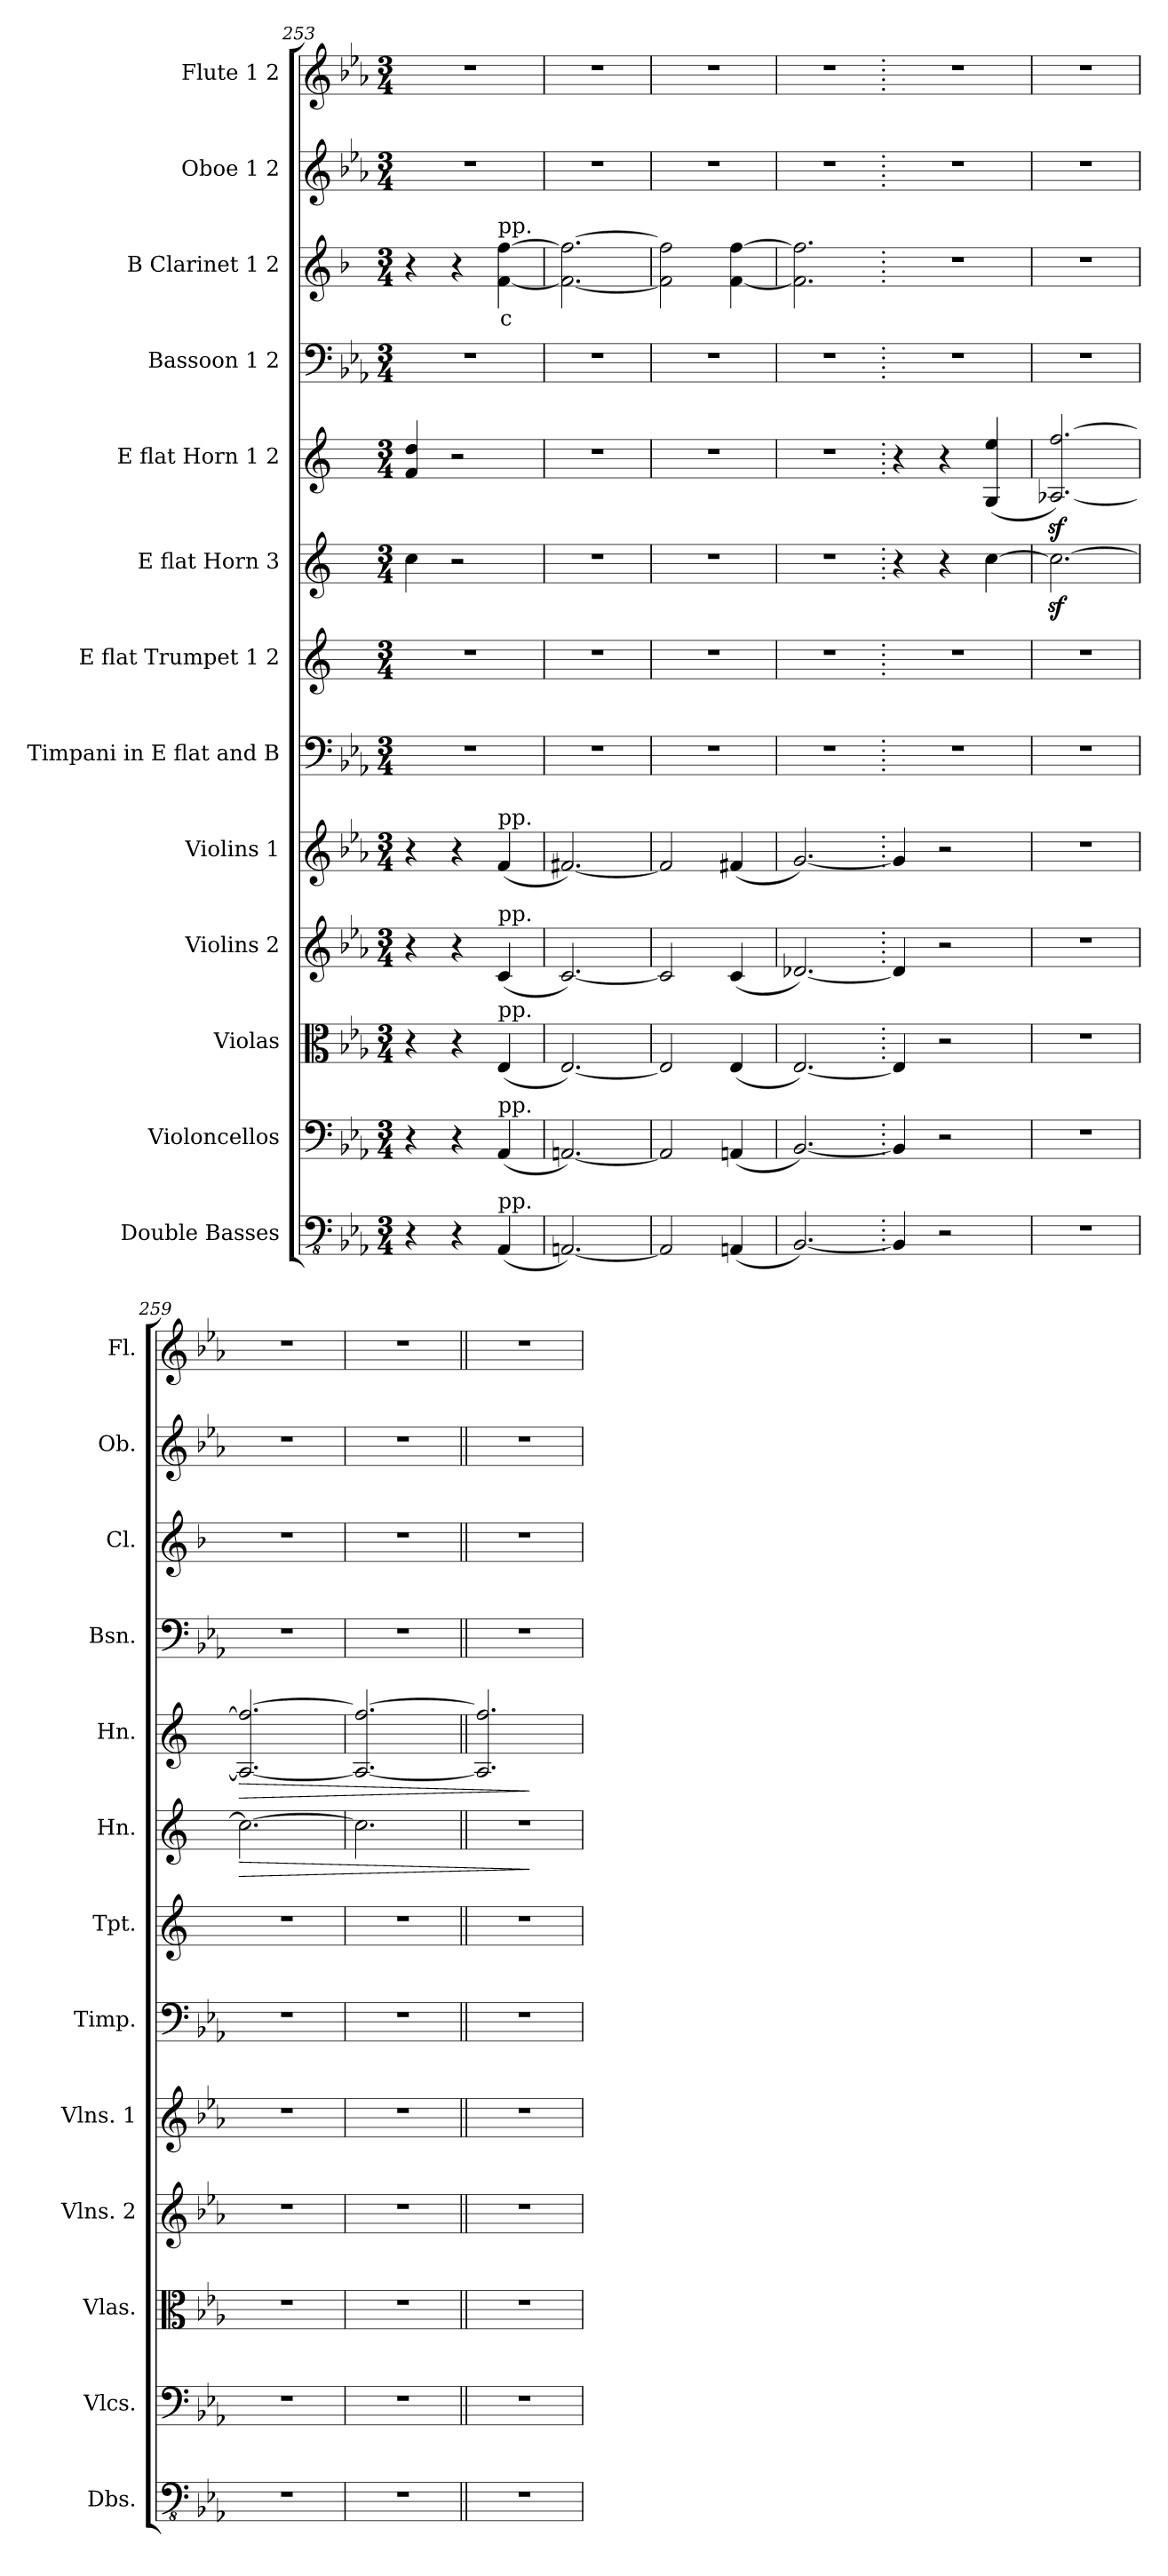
**kern	**kern	**kern	**kern	**kern	**kern	**kern	**kern	**dynam	**kern	**dynam	**kern	**kern	**text	**kern	**kern
*part13	*part12	*part11	*part10	*part9	*part8	*part7	*part6	*part6	*part5	*part5	*part4	*part3	*part3	*part2	*part1
*staff13	*staff12	*staff11	*staff10	*staff9	*staff8	*staff7	*staff6	*staff6	*staff5	*staff5	*staff4	*staff3	*staff3	*staff2	*staff1
*I"Double Basses	*I"Violoncellos	*I"Violas	*I"Violins 2	*I"Violins 1	*I"Timpani in E flat and B	*I"E flat Trumpet 1 2	*I"E flat Horn 3	*	*I"E flat Horn  1 2	*	*I"Bassoon 1 2	*I"B Clarinet 1 2	*	*I"Oboe 1 2	*I"Flute 1 2
*I'Dbs.	*I'Vlcs.	*I'Vlas.	*I'Vlns. 2	*I'Vlns. 1	*I'Timp.	*I'Tpt.	*I'Hn.	*	*I'Hn.	*	*I'Bsn.	*I'Cl.	*	*I'Ob.	*I'Fl.
*clefFv4	*clefF4	*clefC3	*clefG2	*clefG2	*clefF4	*clefG2	*clefG2	*	*clefG2	*	*clefF4	*clefG2	*	*clefG2	*clefG2
*	*	*	*	*	*	*ITrd-2c-3	*ITrd5c9	*	*ITrd5c9	*	*	*ITrd1c2	*	*	*
*k[b-e-a-]	*k[b-e-a-]	*k[b-e-a-]	*k[b-e-a-]	*k[b-e-a-]	*k[b-e-a-]	*k[b-e-a-]	*k[b-e-a-]	*	*k[b-e-a-]	*	*k[b-e-a-]	*k[b-e-a-]	*	*k[b-e-a-]	*k[b-e-a-]
*M3/4	*M3/4	*M3/4	*M3/4	*M3/4	*M3/4	*M3/4	*M3/4	*	*M3/4	*	*M3/4	*M3/4	*	*M3/4	*M3/4
=253	=253	=253	=253	=253	=253	=253	=253	=253	=253	=253	=253	=253	=253	=253	=253
4r	4r	4r	4r	4r	2.r	2.r	4e-\	.	4A-/ 4f/	.	2.r	4r	.	2.r	2.r
4r	4r	4r	4r	4r	.	.	2r	.	2r	.	.	4r	.	.	.
!	!	!	!	!	!	!	!	!	!	!	!	!LO:TX:a:t=pp.	!	!	!
!	!	!	!	!LO:TX:a:t=pp.	!	!	!	!	!	!	!	!	!	!	!
!	!	!	!LO:TX:a:t=pp.	!	!	!	!	!	!	!	!	!	!	!	!
!	!	!LO:TX:a:t=pp.	!	!	!	!	!	!	!	!	!	!	!	!	!
!	!LO:TX:a:t=pp.	!	!	!	!	!	!	!	!	!	!	!	!	!	!
!LO:TX:a:t=pp.	!	!	!	!	!	!	!	!	!	!	!	!	!	!	!
(<4AAA-/	(<4AA-/	(<4E-/	(<4c/	(<4f/	.	.	.	.	.	.	.	[4e-\ [4ee-\	c	.	.
=254	=254	=254	=254	=254	=254	=254	=254	=254	=254	=254	=254	=254	=254	=254	=254
[2.AAAn/)	[2.AAn/)	[2.E-/)	[2.c/)	[2.f#X/)	2.r	2.r	2.r	.	2.r	.	2.r	2.e-\_ 2.ee-\_	.	2.r	2.r
=255	=255	=255	=255	=255	=255	=255	=255	=255	=255	=255	=255	=255	=255	=255	=255
2AAA/]	2AA/]	2E-/]	2c/]	2f#/]	2.r	2.r	2.r	.	2.r	.	2.r	2e-\] 2ee-\]	.	2.r	2.r
(<4AAAn/	(<4AAn/	(<4E-/	(<4c/	(<4f#X/	.	.	.	.	.	.	.	[4e-\ [4ee-\	.	.	.
=256	=256	=256	=256	=256	=256	=256	=256	=256	=256	=256	=256	=256	=256	=256	=256
[2.BBB-/)	[2.BB-/)	[2.E-/)	[2.d-X/)	[2.g/)	2.r	2.r	2.r	.	2.r	.	2.r	2.e-\] 2.ee-\]	.	2.r	2.r
=257.	=257.	=257.	=257.	=257.	=257.	=257.	=257.	=257.	=257.	=257.	=257.	=257.	=257.	=257.	=257.
4BBB-/]	4BB-/]	4E-/]	4d-/]	4g/]	2.r	2.r	4r	.	4r	.	2.r	2.r	.	2.r	2.r
2r	2r	2r	2r	2r	.	.	4r	.	4r	.	.	.	.	.	.
.	.	.	.	.	.	.	[4e-\	.	(<4BB-/ 4g/	.	.	.	.	.	.
=258	=258	=258	=258	=258	=258	=258	=258	=258	=258	=258	=258	=258	=258	=258	=258
2.r	2.r	2.r	2.r	2.r	2.r	2.r	2.e-z<\_	.	[2.C-X/z< [2.a-/z<)	.	2.r	2.r	.	2.r	2.r
=259	=259	=259	=259	=259	=259	=259	=259	=259	=259	=259	=259	=259	=259	=259	=259
!	!	!	!	!	!	!	!	!LO:HP:b	!	!LO:HP:b	!	!	!	!	!
2.r	2.r	2.r	2.r	2.r	2.r	2.r	2.e-\_	>	2.C-/_ 2.a-/_	>	2.r	2.r	.	2.r	2.r
=260	=260	=260	=260	=260	=260	=260	=260	=260	=260	=260	=260	=260	=260	=260	=260
2.r	2.r	2.r	2.r	2.r	2.r	2.r	2.e-\]	.	2.C-/_ 2.a-/_	.	2.r	2.r	.	2.r	2.r
=261||	=261||	=261||	=261||	=261||	=261||	=261||	=261||	=261||	=261||	=261||	=261||	=261||	=261||	=261||	=261||
2.r	2.r	2.r	2.r	2.r	2.r	2.r	2.r	.	2.C-/] 2.a-/]	.	2.r	2.r	.	2.r	2.r
.	.	.	.	.	.	.	.	]	.	]	.	.	.	.	.
=	=	=	=	=	=	=	=	=	=	=	=	=	=	=	=
*-	*-	*-	*-	*-	*-	*-	*-	*-	*-	*-	*-	*-	*-	*-	*-
